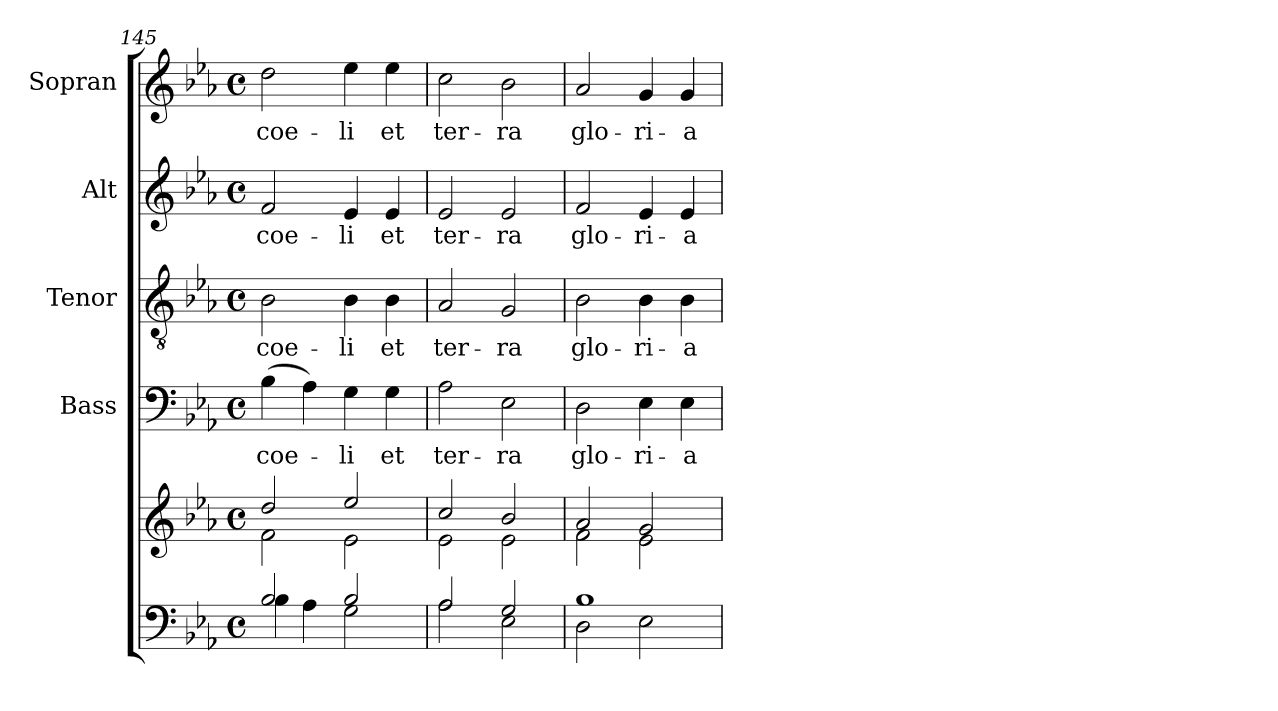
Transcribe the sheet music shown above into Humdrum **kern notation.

**kern	**kern	**kern	**text	**kern	**text	**kern	**text	**kern	**text
*part5	*part5	*part4	*part4	*part3	*part3	*part2	*part2	*part1	*part1
*staff6	*staff5	*staff4	*staff4	*staff3	*staff3	*staff2	*staff2	*staff1	*staff1
*	*	*I"Bass	*	*I"Tenor	*	*I"Alt	*	*I"Sopran	*
*	*	*I'B.	*	*I'T.	*	*I'A.	*	*I'S.	*
*clefF4	*clefG2	*clefF4	*	*clefGv2	*	*clefG2	*	*clefG2	*
*k[b-e-a-]	*k[b-e-a-]	*k[b-e-a-]	*	*k[b-e-a-]	*	*k[b-e-a-]	*	*k[b-e-a-]	*
*E-:	*E-:	*E-:	*	*E-:	*	*E-:	*	*E-:	*
*M4/4	*M4/4	*M4/4	*	*M4/4	*	*M4/4	*	*M4/4	*
*met(c)	*met(c)	*met(c)	*	*met(c)	*	*met(c)	*	*met(c)	*
=145	=145	=145	=145	=145	=145	=145	=145	=145	=145
*^	*^	*	*	*	*	*	*	*	*
!	!	!	!	!	!LO:LY:b	!	!LO:LY:b	!	!LO:LY:b	!	!LO:LY:b
2B-/	4B-\	2dd/	2f\	(>4B-\	coe-	2B-\	coe-	2f/	coe-	2dd\	coe-
.	4A-\	.	.	4A-\)	.	.	.	.	.	.	.
!	!	!	!	!	!LO:LY:b	!	!LO:LY:b	!	!LO:LY:b	!	!LO:LY:b
2B-/	2G\	2ee-/	2e-\	4G\	-li	4B-\	-li	4e-/	-li	4ee-\	-li
!	!	!	!	!	!LO:LY:b	!	!LO:LY:b	!	!LO:LY:b	!	!LO:LY:b
.	.	.	.	4G\	et	4B-\	et	4e-/	et	4ee-\	et
=146	=146	=146	=146	=146	=146	=146	=146	=146	=146	=146	=146
!	!	!	!	!	!LO:LY:b	!	!LO:LY:b	!	!LO:LY:b	!	!LO:LY:b
2A-/	2A-\	2cc/	2e-\	2A-\	ter-	2A-/	ter-	2e-/	ter-	2cc\	ter-
!	!	!	!	!	!LO:LY:b	!	!LO:LY:b	!	!LO:LY:b	!	!LO:LY:b
2G/	2E-\	2b-/	2e-\	2E-\	-ra	2G/	-ra	2e-/	-ra	2b-\	-ra
=147	=147	=147	=147	=147	=147	=147	=147	=147	=147	=147	=147
!	!	!	!	!	!LO:LY:b	!	!LO:LY:b	!	!LO:LY:b	!	!LO:LY:b
1B-	2D\	2a-/	2f\	2D\	glo-	2B-\	glo-	2f/	glo-	2a-/	glo-
!	!	!	!	!	!LO:LY:b	!	!LO:LY:b	!	!LO:LY:b	!	!LO:LY:b
.	2E-\	2g/	2e-\	4E-\	-ri-	4B-\	-ri-	4e-/	-ri-	4g/	-ri-
!	!	!	!	!	!LO:LY:b	!	!LO:LY:b	!	!LO:LY:b	!	!LO:LY:b
.	.	.	.	4E-\	-a	4B-\	-a	4e-/	-a	4g/	-a
*v	*v	*	*	*	*	*	*	*	*	*	*
*	*v	*v	*	*	*	*	*	*	*	*
=	=	=	=	=	=	=	=	=	=
*-	*-	*-	*-	*-	*-	*-	*-	*-	*-
